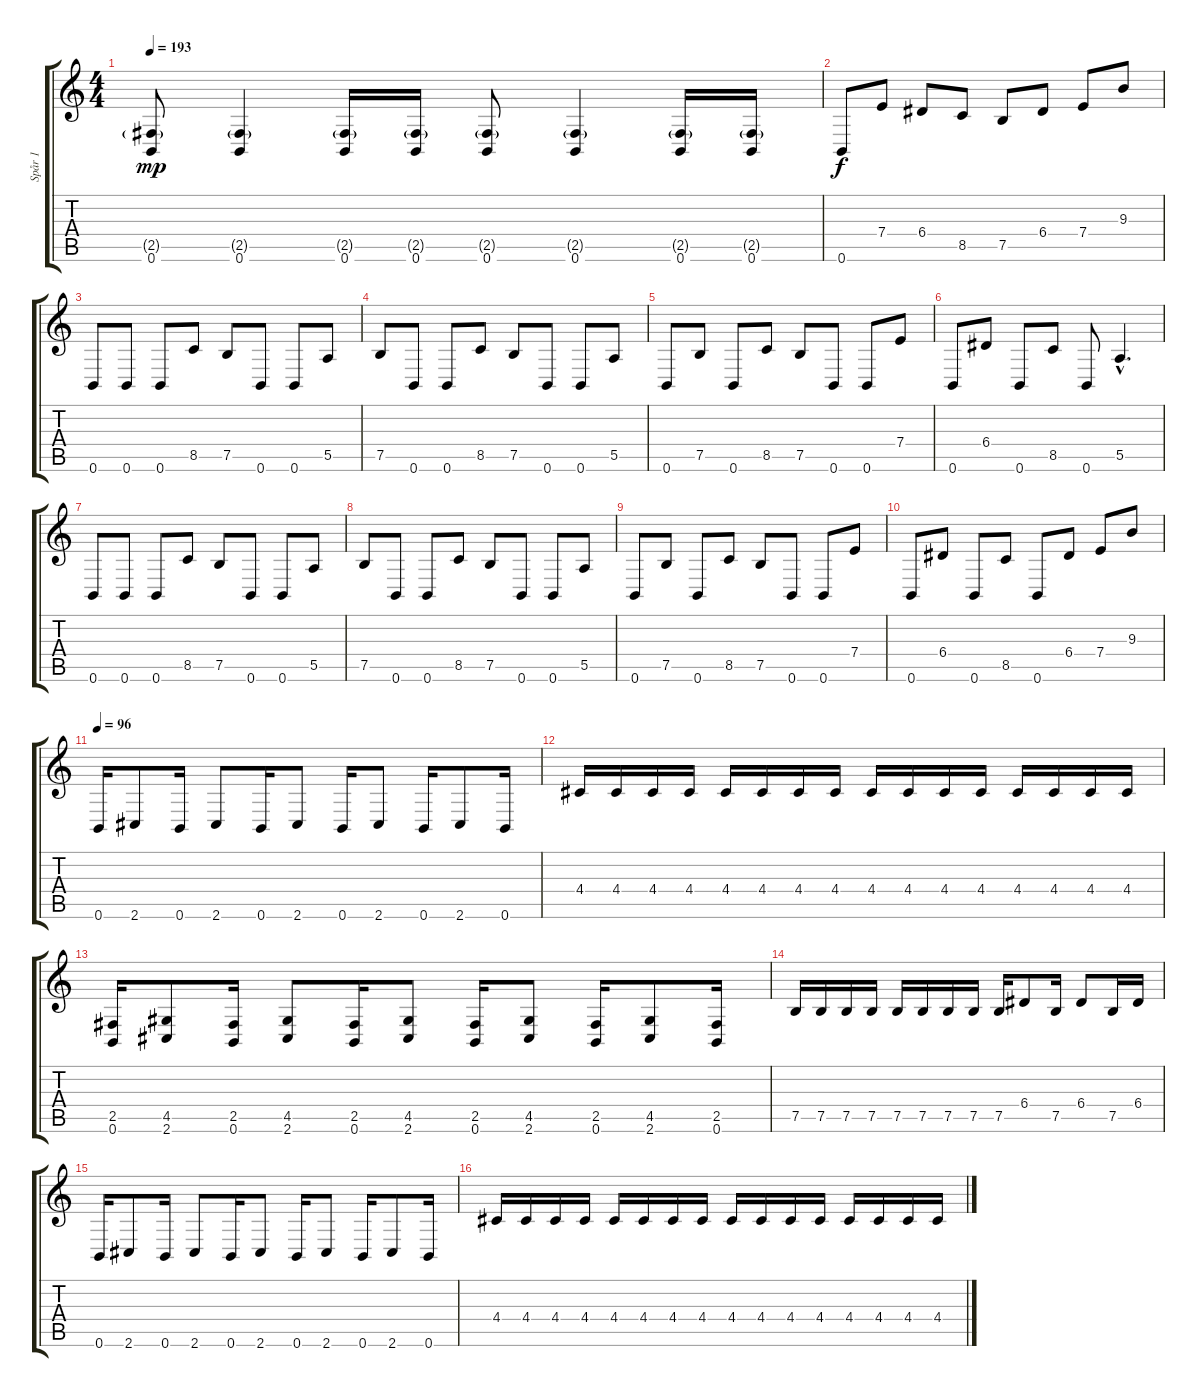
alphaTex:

\track ("Spår 1" "Spår 1") {instrument distortionguitar}
\staff {score tabs}
\tuning (B3 G3 D3 A2 E2 B1) {hide}
\ts (4 4)
\tempo 193
\clef g2
\ks c
(2.5{g} 0.6).8{dy mp} (2.5{g} 0.6).4 (2.5{g} 0.6).16 (2.5{g} 0.6).16 (2.5{g} 0.6).8 (2.5{g} 0.6).4 (2.5{g} 0.6).16 (2.5{g} 0.6).16 |
0.6.8{dy f} 7.4.8 6.4.8 8.5.8 7.5.8 6.4.8 7.4.8 9.3.8 |
0.6.8 0.6.8 0.6.8 8.5.8 7.5.8 0.6.8 0.6.8 5.5.8 |
7.5.8 0.6.8 0.6.8 8.5.8 7.5.8 0.6.8 0.6.8 5.5.8 |
0.6.8 7.5.8 0.6.8 8.5.8 7.5.8 0.6.8 0.6.8 7.4.8 |
0.6.8 6.4.8 0.6.8 8.5.8 0.6.8 5.5{hac}.4{d} |
0.6.8 0.6.8 0.6.8 8.5.8 7.5.8 0.6.8 0.6.8 5.5.8 |
7.5.8 0.6.8 0.6.8 8.5.8 7.5.8 0.6.8 0.6.8 5.5.8 |
0.6.8 7.5.8 0.6.8 8.5.8 7.5.8 0.6.8 0.6.8 7.4.8 |
0.6.8 6.4.8 0.6.8 8.5.8 0.6.8 6.4.8 7.4.8 9.3.8 |
\tempo 96
0.6.16 2.6.8 0.6.16 2.6.8 0.6.16 2.6.8 0.6.16 2.6.8 0.6.16 2.6.8 0.6.16 |
4.4.16 4.4.16 4.4.16 4.4.16 4.4.16 4.4.16 4.4.16 4.4.16 4.4.16 4.4.16 4.4.16 4.4.16 4.4.16 4.4.16 4.4.16 4.4.16 |
(2.5 0.6).16 (4.5 2.6).8 (2.5 0.6).16 (4.5 2.6).8 (2.5 0.6).16 (4.5 2.6).8 (2.5 0.6).16 (4.5 2.6).8 (2.5 0.6).16 (4.5 2.6).8 (2.5 0.6).16 |
7.5.16 7.5.16 7.5.16 7.5.16 7.5.16 7.5.16 7.5.16 7.5.16 7.5.16 6.4.8 7.5.16 6.4.8 7.5.16 6.4.16 |
0.6.16 2.6.8 0.6.16 2.6.8 0.6.16 2.6.8 0.6.16 2.6.8 0.6.16 2.6.8 0.6.16 |
4.4.16 4.4.16 4.4.16 4.4.16 4.4.16 4.4.16 4.4.16 4.4.16 4.4.16 4.4.16 4.4.16 4.4.16 4.4.16 4.4.16 4.4.16 4.4.16
